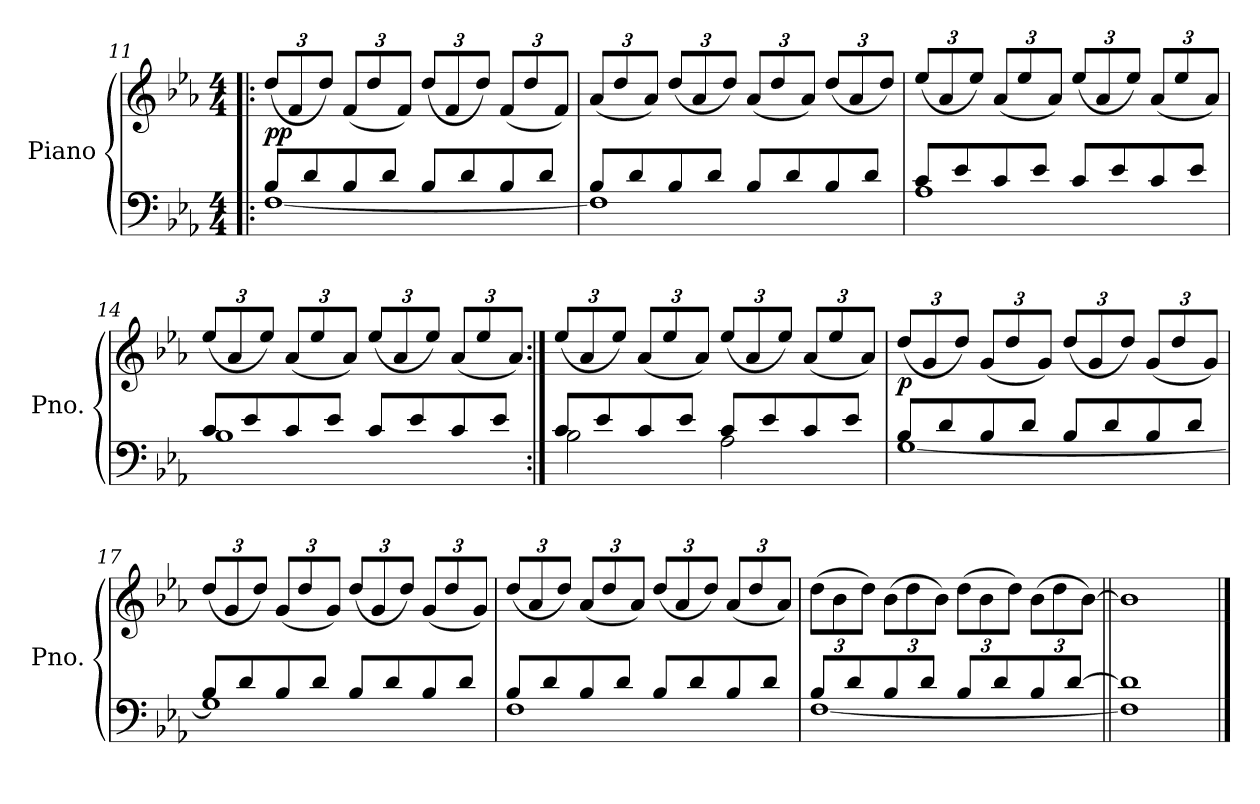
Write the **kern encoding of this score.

**kern	**kern	**dynam
*part1	*part1	*part1
*staff2	*staff1	*staff1/2
*I"Piano	*	*
*I'Pno.	*	*
!!LO:LB:g=z
*clefF4	*clefG2	*
*k[b-e-a-]	*k[b-e-a-]	*
*M4/4	*M4/4	*
=11!|:	=11!|:	=11!|:
*^	*	*
*	*	*Xbrackettup	*
!	!	!	!LO:DY:b
8B-/L	[1F	(<12dd/L	pp
.	.	12f/	.
8d/	.	.	.
.	.	12dd/J)	.
8B-/	.	(<12f/L	.
.	.	12dd/	.
8d/J	.	.	.
.	.	12f/J)	.
8B-/L	.	(<12dd/L	.
.	.	12f/	.
8d/	.	.	.
.	.	12dd/J)	.
8B-/	.	(<12f/L	.
.	.	12dd/	.
8d/J	.	.	.
.	.	12f/J)	.
=12	=12	=12	=12
8B-/L	1F]	(<12a-/L	.
.	.	12dd/	.
8d/	.	.	.
.	.	12a-/J)	.
8B-/	.	(<12dd/L	.
.	.	12a-/	.
8d/J	.	.	.
.	.	12dd/J)	.
8B-/L	.	(<12a-/L	.
.	.	12dd/	.
8d/	.	.	.
.	.	12a-/J)	.
8B-/	.	(<12dd/L	.
.	.	12a-/	.
8d/J	.	.	.
.	.	12dd/J)	.
=13	=13	=13	=13
8c/L	1A-	(<12ee-/L	.
.	.	12a-/	.
8e-/	.	.	.
.	.	12ee-/J)	.
8c/	.	(<12a-/L	.
.	.	12ee-/	.
8e-/J	.	.	.
.	.	12a-/J)	.
8c/L	.	(<12ee-/L	.
.	.	12a-/	.
8e-/	.	.	.
.	.	12ee-/J)	.
8c/	.	(<12a-/L	.
.	.	12ee-/	.
8e-/J	.	.	.
.	.	12a-/J)	.
!!LO:LB:g=z
=14	=14	=14	=14
8c/L	1B-	(<12ee-/L	.
.	.	12a-/	.
8e-/	.	.	.
.	.	12ee-/J)	.
8c/	.	(<12a-/L	.
.	.	12ee-/	.
8e-/J	.	.	.
.	.	12a-/J)	.
8c/L	.	(<12ee-/L	.
.	.	12a-/	.
8e-/	.	.	.
.	.	12ee-/J)	.
8c/	.	(<12a-/L	.
.	.	12ee-/	.
8e-/J	.	.	.
.	.	12a-/J)	.
=15:|!	=15:|!	=15:|!	=15:|!
8c/L	2B-\	(<12ee-/L	.
.	.	12a-/	.
8e-/	.	.	.
.	.	12ee-/J)	.
8c/	.	(<12a-/L	.
.	.	12ee-/	.
8e-/J	.	.	.
.	.	12a-/J)	.
8c/L	2A-\	(<12ee-/L	.
.	.	12a-/	.
8e-/	.	.	.
.	.	12ee-/J)	.
8c/	.	(<12a-/L	.
.	.	12ee-/	.
8e-/J	.	.	.
.	.	12a-/J)	.
=16	=16	=16	=16
!	!	!	!LO:DY:b
8B-/L	[1G	(<12dd/L	p
.	.	12g/	.
8d/	.	.	.
.	.	12dd/J)	.
8B-/	.	(<12g/L	.
.	.	12dd/	.
8d/J	.	.	.
.	.	12g/J)	.
8B-/L	.	(<12dd/L	.
.	.	12g/	.
8d/	.	.	.
.	.	12dd/J)	.
8B-/	.	(<12g/L	.
.	.	12dd/	.
8d/J	.	.	.
.	.	12g/J)	.
!!LO:LB:g=z
=17	=17	=17	=17
8B-/L	1G]	(<12dd/L	.
.	.	12g/	.
8d/	.	.	.
.	.	12dd/J)	.
8B-/	.	(<12g/L	.
.	.	12dd/	.
8d/J	.	.	.
.	.	12g/J)	.
8B-/L	.	(<12dd/L	.
.	.	12g/	.
8d/	.	.	.
.	.	12dd/J)	.
8B-/	.	(<12g/L	.
.	.	12dd/	.
8d/J	.	.	.
.	.	12g/J)	.
=18	=18	=18	=18
8B-/L	1F	(<12dd/L	.
.	.	12a-/	.
8d/	.	.	.
.	.	12dd/J)	.
8B-/	.	(<12a-/L	.
.	.	12dd/	.
8d/J	.	.	.
.	.	12a-/J)	.
8B-/L	.	(<12dd/L	.
.	.	12a-/	.
8d/	.	.	.
.	.	12dd/J)	.
8B-/	.	(<12a-/L	.
.	.	12dd/	.
8d/J	.	.	.
.	.	12a-/J)	.
=19	=19	=19	=19
8B-/L	[1F	(>12dd\L	.
.	.	12b-\	.
8d/	.	.	.
.	.	12dd\J)	.
8B-/	.	(>12b-\L	.
.	.	12dd\	.
8d/J	.	.	.
.	.	12b-\J)	.
*	*	*MM80	*
8B-/L	.	(>12dd\L	.
.	.	12b-\	.
8d/	.	.	.
.	.	12dd\J)	.
*	*	*MM74	*
8B-/	.	(>12b-\L	.
.	.	12dd\	.
[8d/J	.	.	.
.	.	[12b-\J)	.
*v	*v	*	*
=20||	=20||	=20||
1F] 1d]	1b-]	.
==	==	==
*-	*-	*-
